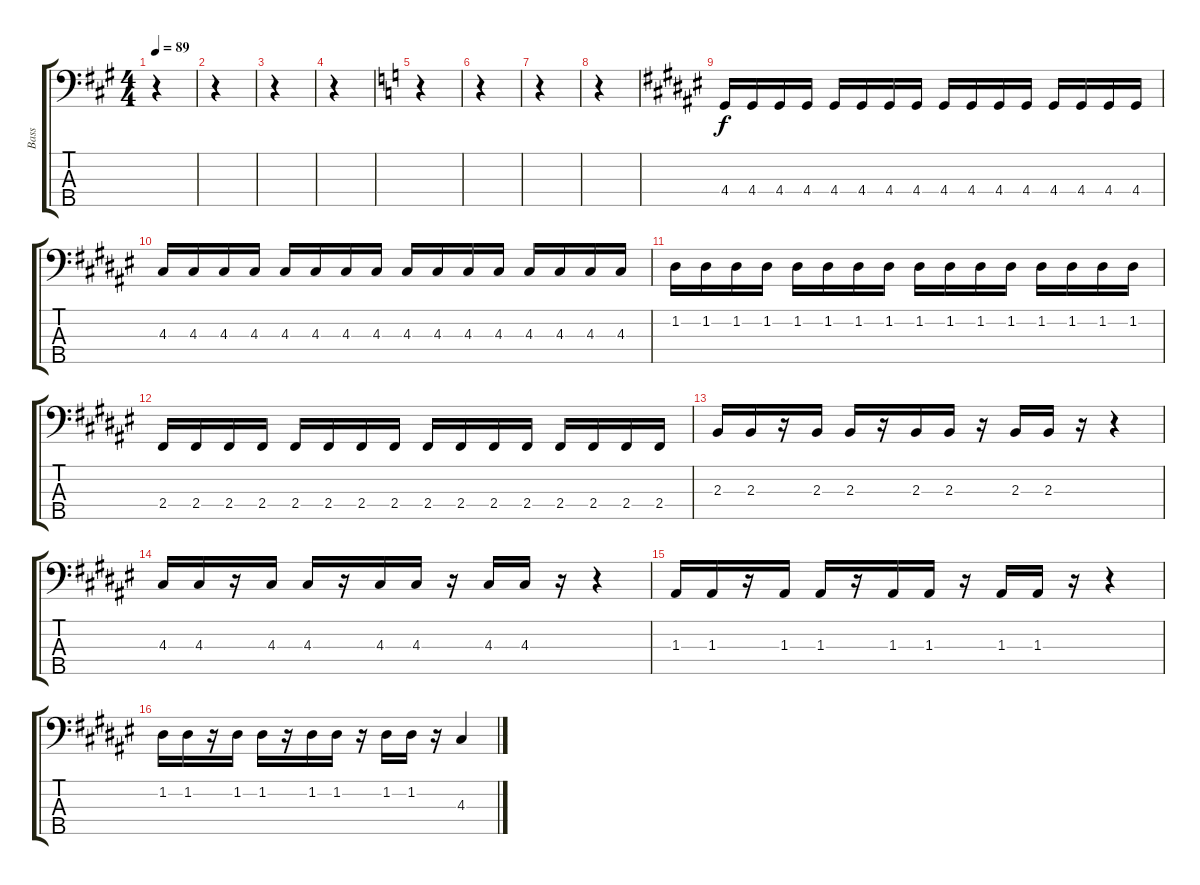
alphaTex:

\track ("Bass" "Bass") {instrument electricbassfinger}
\staff {score tabs}
\tuning (G2 D2 A1 E1 B0) {hide}
\ts (4 4)
\tempo 89
\clef f4
\ks f#minor
r.4{dy f instrument electricbassfinger} |
r.4 |
r.4 |
r.4 |
\ks c
r.4 |
r.4 |
r.4 |
r.4 |
\ks f#
4.4.16 4.4.16 4.4.16 4.4.16 4.4.16 4.4.16 4.4.16 4.4.16 4.4.16 4.4.16 4.4.16 4.4.16 4.4.16 4.4.16 4.4.16 4.4.16 |
4.3.16 4.3.16 4.3.16 4.3.16 4.3.16 4.3.16 4.3.16 4.3.16 4.3.16 4.3.16 4.3.16 4.3.16 4.3.16 4.3.16 4.3.16 4.3.16 |
1.2.16 1.2.16 1.2.16 1.2.16 1.2.16 1.2.16 1.2.16 1.2.16 1.2.16 1.2.16 1.2.16 1.2.16 1.2.16 1.2.16 1.2.16 1.2.16 |
2.4.16 2.4.16 2.4.16 2.4.16 2.4.16 2.4.16 2.4.16 2.4.16 2.4.16 2.4.16 2.4.16 2.4.16 2.4.16 2.4.16 2.4.16 2.4.16 |
2.3.16 2.3.16 r.16 2.3.16 2.3.16 r.16 2.3.16 2.3.16 r.16 2.3.16 2.3.16 r.16 r.4 |
4.3.16 4.3.16 r.16 4.3.16 4.3.16 r.16 4.3.16 4.3.16 r.16 4.3.16 4.3.16 r.16 r.4 |
1.3.16 1.3.16 r.16 1.3.16 1.3.16 r.16 1.3.16 1.3.16 r.16 1.3.16 1.3.16 r.16 r.4 |
1.2.16 1.2.16 r.16 1.2.16 1.2.16 r.16 1.2.16 1.2.16 r.16 1.2.16 1.2.16 r.16 4.3.4
